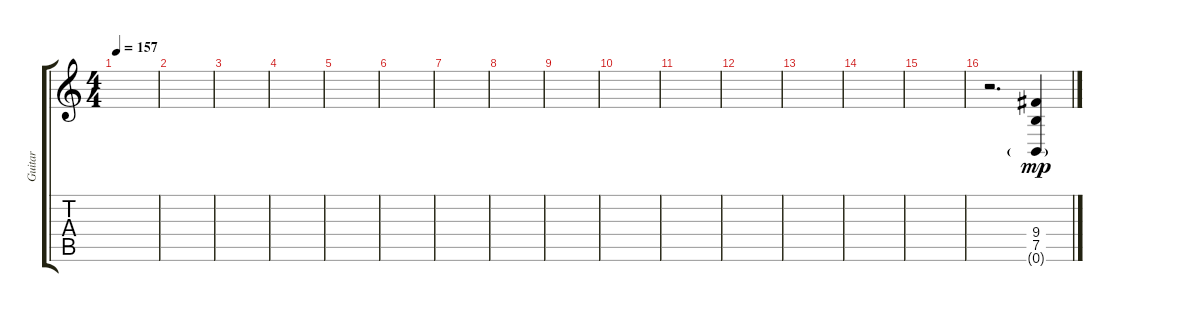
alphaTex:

\track ("Guitar" "Guitar") {instrument distortionguitar}
\staff {score tabs}
\tuning (B3 Gb3 D3 A2 E2 B1) {hide}
\ts (4 4)
\tempo 157
\clef g2
\ks c
|
|
|
|
|
|
|
|
|
|
|
|
|
|
|
r.2{d} (9.4 7.5 0.6{g}).4{dy mp}
